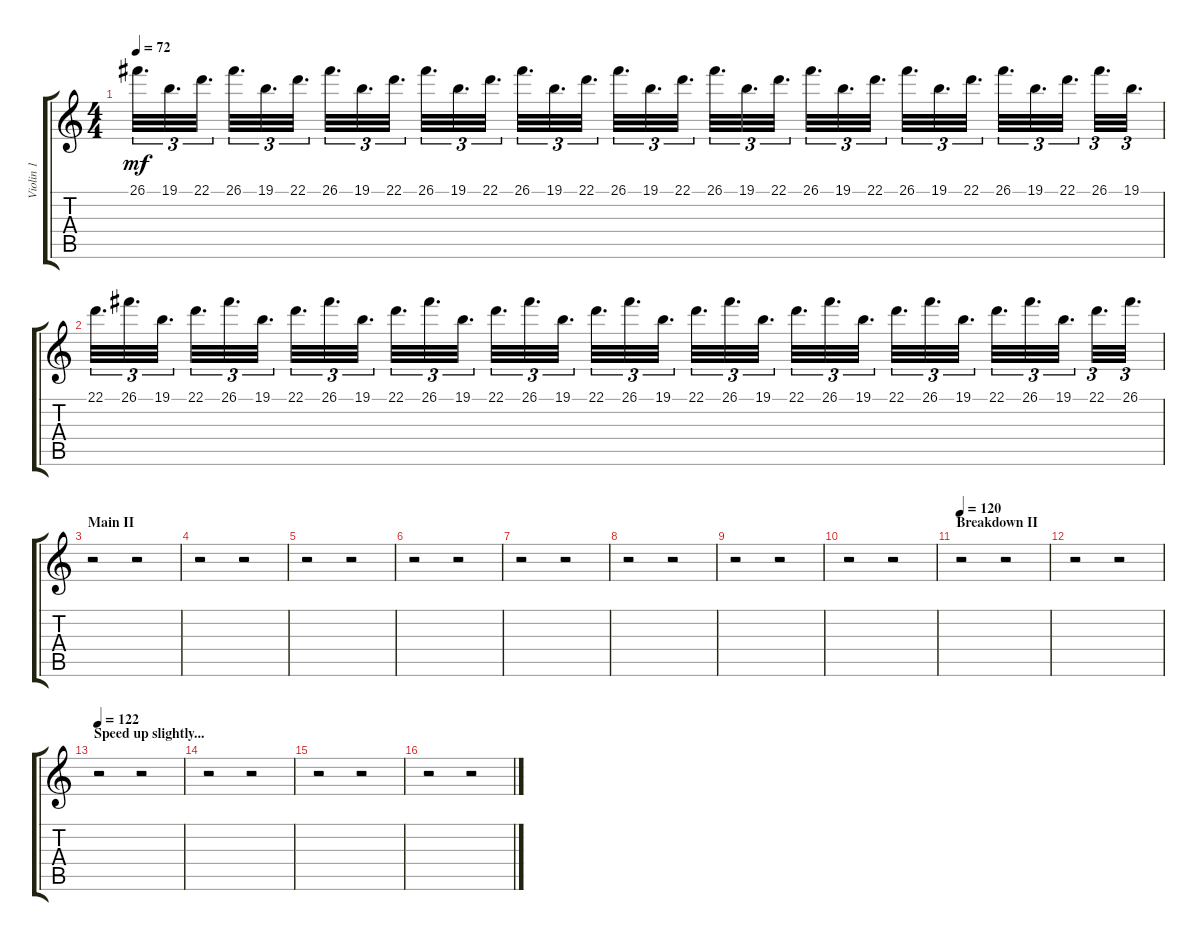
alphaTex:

\track ("Violin 1" "Violin 1") {instrument violin}
\staff {score tabs}
\tuning (E4 B3 G3 D3 A2 E2) {hide}
\ts (4 4)
\tempo 72
\clef g2
\ks c
26.1.32{d tu (3 2) dy mf} 19.1.32{d tu (3 2)} 22.1.32{d tu (3 2)} 26.1.32{d tu (3 2)} 19.1.32{d tu (3 2)} 22.1.32{d tu (3 2)} 26.1.32{d tu (3 2)} 19.1.32{d tu (3 2)} 22.1.32{d tu (3 2)} 26.1.32{d tu (3 2)} 19.1.32{d tu (3 2)} 22.1.32{d tu (3 2)} 26.1.32{d tu (3 2)} 19.1.32{d tu (3 2)} 22.1.32{d tu (3 2)} 26.1.32{d tu (3 2)} 19.1.32{d tu (3 2)} 22.1.32{d tu (3 2)} 26.1.32{d tu (3 2)} 19.1.32{d tu (3 2)} 22.1.32{d tu (3 2)} 26.1.32{d tu (3 2)} 19.1.32{d tu (3 2)} 22.1.32{d tu (3 2)} 26.1.32{d tu (3 2)} 19.1.32{d tu (3 2)} 22.1.32{d tu (3 2)} 26.1.32{d tu (3 2)} 19.1.32{d tu (3 2)} 22.1.32{d tu (3 2)} 26.1.32{d tu (3 2)} 19.1.32{d tu (3 2)} |
22.1.32{d tu (3 2)} 26.1.32{d tu (3 2)} 19.1.32{d tu (3 2)} 22.1.32{d tu (3 2)} 26.1.32{d tu (3 2)} 19.1.32{d tu (3 2)} 22.1.32{d tu (3 2)} 26.1.32{d tu (3 2)} 19.1.32{d tu (3 2)} 22.1.32{d tu (3 2)} 26.1.32{d tu (3 2)} 19.1.32{d tu (3 2)} 22.1.32{d tu (3 2)} 26.1.32{d tu (3 2)} 19.1.32{d tu (3 2)} 22.1.32{d tu (3 2)} 26.1.32{d tu (3 2)} 19.1.32{d tu (3 2)} 22.1.32{d tu (3 2)} 26.1.32{d tu (3 2)} 19.1.32{d tu (3 2)} 22.1.32{d tu (3 2)} 26.1.32{d tu (3 2)} 19.1.32{d tu (3 2)} 22.1.32{d tu (3 2)} 26.1.32{d tu (3 2)} 19.1.32{d tu (3 2)} 22.1.32{d tu (3 2)} 26.1.32{d tu (3 2)} 19.1.32{d tu (3 2)} 22.1.32{d tu (3 2)} 26.1.32{d tu (3 2)} |
\section ("" "Main II")
r.2 r.2 |
r.2 r.2 |
r.2 r.2 |
r.2 r.2 |
r.2 r.2 |
r.2 r.2 |
r.2 r.2 |
r.2 r.2 |
\section ("" "Breakdown II")
\tempo 120
r.2 r.2 |
r.2 r.2 |
\section ("" "Speed up slightly...")
\tempo 122
r.2 r.2 |
r.2 r.2 |
r.2 r.2 |
r.2 r.2
